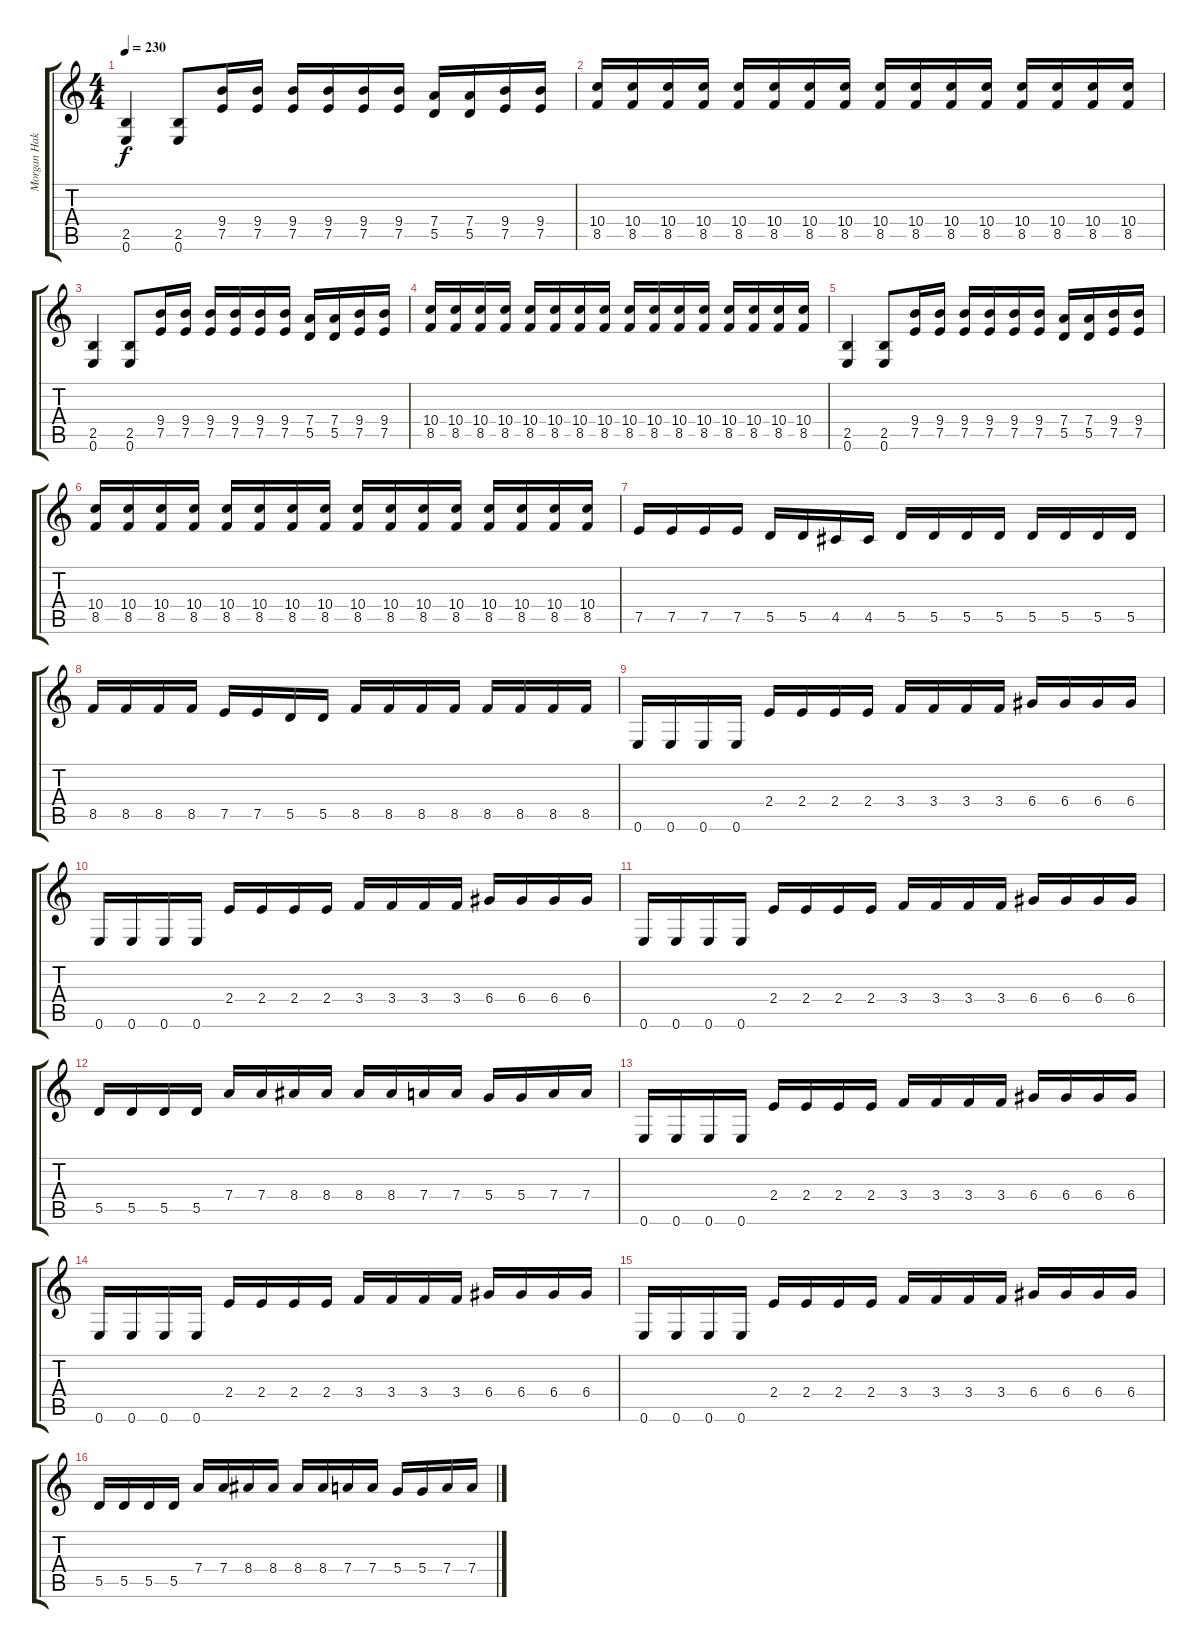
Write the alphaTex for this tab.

\track ("Morgan Hakansson" "Morgan Hak") {instrument distortionguitar}
\staff {score tabs}
\tuning (E4 B3 G3 D3 A2 E2) {hide}
\ts (4 4)
\tempo 230
\clef g2
\ks c
(2.5 0.6).4{dy f} (2.5 0.6).8 (9.4 7.5).16 (9.4 7.5).16 (9.4 7.5).16 (9.4 7.5).16 (9.4 7.5).16 (9.4 7.5).16 (7.4 5.5).16 (7.4 5.5).16 (9.4 7.5).16 (9.4 7.5).16 |
(10.4 8.5).16 (10.4 8.5).16 (10.4 8.5).16 (10.4 8.5).16 (10.4 8.5).16 (10.4 8.5).16 (10.4 8.5).16 (10.4 8.5).16 (10.4 8.5).16 (10.4 8.5).16 (10.4 8.5).16 (10.4 8.5).16 (10.4 8.5).16 (10.4 8.5).16 (10.4 8.5).16 (10.4 8.5).16 |
(2.5 0.6).4 (2.5 0.6).8 (9.4 7.5).16 (9.4 7.5).16 (9.4 7.5).16 (9.4 7.5).16 (9.4 7.5).16 (9.4 7.5).16 (7.4 5.5).16 (7.4 5.5).16 (9.4 7.5).16 (9.4 7.5).16 |
(10.4 8.5).16 (10.4 8.5).16 (10.4 8.5).16 (10.4 8.5).16 (10.4 8.5).16 (10.4 8.5).16 (10.4 8.5).16 (10.4 8.5).16 (10.4 8.5).16 (10.4 8.5).16 (10.4 8.5).16 (10.4 8.5).16 (10.4 8.5).16 (10.4 8.5).16 (10.4 8.5).16 (10.4 8.5).16 |
(2.5 0.6).4 (2.5 0.6).8 (9.4 7.5).16 (9.4 7.5).16 (9.4 7.5).16 (9.4 7.5).16 (9.4 7.5).16 (9.4 7.5).16 (7.4 5.5).16 (7.4 5.5).16 (9.4 7.5).16 (9.4 7.5).16 |
(10.4 8.5).16 (10.4 8.5).16 (10.4 8.5).16 (10.4 8.5).16 (10.4 8.5).16 (10.4 8.5).16 (10.4 8.5).16 (10.4 8.5).16 (10.4 8.5).16 (10.4 8.5).16 (10.4 8.5).16 (10.4 8.5).16 (10.4 8.5).16 (10.4 8.5).16 (10.4 8.5).16 (10.4 8.5).16 |
7.5.16 7.5.16 7.5.16 7.5.16 5.5.16 5.5.16 4.5.16 4.5.16 5.5.16 5.5.16 5.5.16 5.5.16 5.5.16 5.5.16 5.5.16 5.5.16 |
8.5.16 8.5.16 8.5.16 8.5.16 7.5.16 7.5.16 5.5.16 5.5.16 8.5.16 8.5.16 8.5.16 8.5.16 8.5.16 8.5.16 8.5.16 8.5.16 |
0.6.16 0.6.16 0.6.16 0.6.16 2.4.16 2.4.16 2.4.16 2.4.16 3.4.16 3.4.16 3.4.16 3.4.16 6.4.16 6.4.16 6.4.16 6.4.16 |
0.6.16 0.6.16 0.6.16 0.6.16 2.4.16 2.4.16 2.4.16 2.4.16 3.4.16 3.4.16 3.4.16 3.4.16 6.4.16 6.4.16 6.4.16 6.4.16 |
0.6.16 0.6.16 0.6.16 0.6.16 2.4.16 2.4.16 2.4.16 2.4.16 3.4.16 3.4.16 3.4.16 3.4.16 6.4.16 6.4.16 6.4.16 6.4.16 |
5.5.16 5.5.16 5.5.16 5.5.16 7.4.16 7.4.16 8.4.16 8.4.16 8.4.16 8.4.16 7.4.16 7.4.16 5.4.16 5.4.16 7.4.16 7.4.16 |
0.6.16 0.6.16 0.6.16 0.6.16 2.4.16 2.4.16 2.4.16 2.4.16 3.4.16 3.4.16 3.4.16 3.4.16 6.4.16 6.4.16 6.4.16 6.4.16 |
0.6.16 0.6.16 0.6.16 0.6.16 2.4.16 2.4.16 2.4.16 2.4.16 3.4.16 3.4.16 3.4.16 3.4.16 6.4.16 6.4.16 6.4.16 6.4.16 |
0.6.16 0.6.16 0.6.16 0.6.16 2.4.16 2.4.16 2.4.16 2.4.16 3.4.16 3.4.16 3.4.16 3.4.16 6.4.16 6.4.16 6.4.16 6.4.16 |
5.5.16 5.5.16 5.5.16 5.5.16 7.4.16 7.4.16 8.4.16 8.4.16 8.4.16 8.4.16 7.4.16 7.4.16 5.4.16 5.4.16 7.4.16 7.4.16
